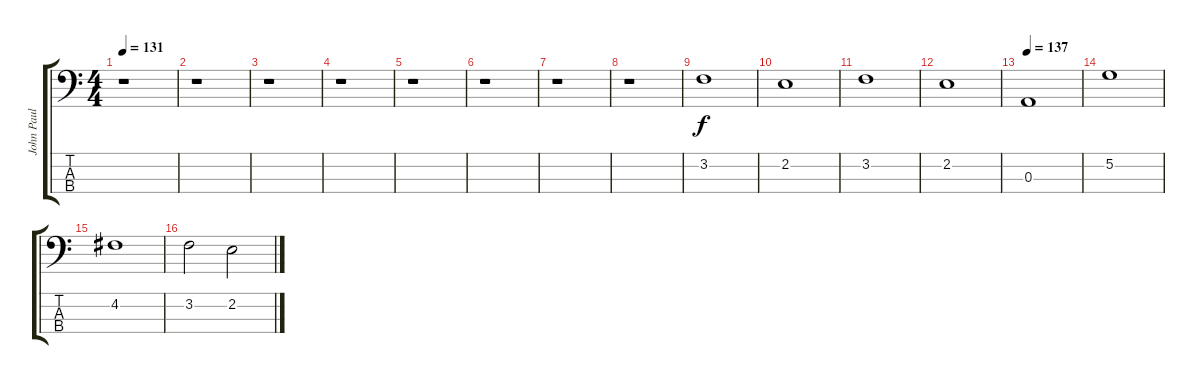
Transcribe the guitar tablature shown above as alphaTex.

\track ("John Paul Jones" "John Paul ") {instrument electricbassfinger}
\staff {score tabs}
\tuning (G2 D2 A1 E1) {hide}
\ts (4 4)
\tempo 131
\clef f4
\ks aminor
r.1{dy f} |
r.1 |
r.1 |
r.1 |
r.1 |
r.1 |
r.1 |
r.1 |
3.2.1 |
2.2.1 |
3.2.1 |
2.2.1 |
\tempo 137
0.3.1 |
5.2.1 |
4.2.1 |
3.2.2 2.2.2
